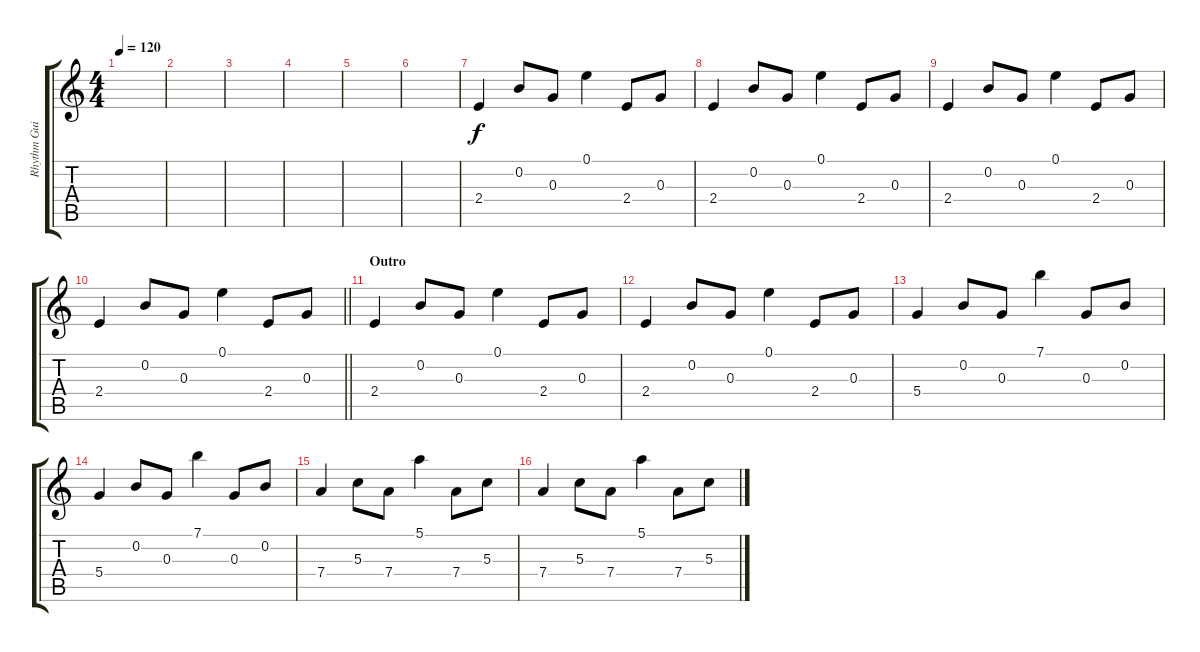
\track ("Rhythm Guitar" "Rhythm Gui") {instrument acousticguitarsteel}
\staff {score tabs}
\tuning (E4 B3 G3 D3 A2 E2) {hide}
\ts (4 4)
\tempo 120
\clef g2
\ks c
|
|
|
|
|
|
2.4.4 0.2.8 0.3.8 0.1.4 2.4.8 0.3.8 |
2.4.4 0.2.8 0.3.8 0.1.4 2.4.8 0.3.8 |
2.4.4 0.2.8 0.3.8 0.1.4 2.4.8 0.3.8 |
\barLineRight lightlight
2.4.4 0.2.8 0.3.8 0.1.4 2.4.8 0.3.8 |
\section ("" "Outro")
2.4.4 0.2.8 0.3.8 0.1.4 2.4.8 0.3.8 |
2.4.4 0.2.8 0.3.8 0.1.4 2.4.8 0.3.8 |
5.4.4 0.2.8 0.3.8 7.1.4 0.3.8 0.2.8 |
5.4.4 0.2.8 0.3.8 7.1.4 0.3.8 0.2.8 |
7.4.4 5.3.8 7.4.8 5.1.4 7.4.8 5.3.8 |
7.4.4 5.3.8 7.4.8 5.1.4 7.4.8 5.3.8
